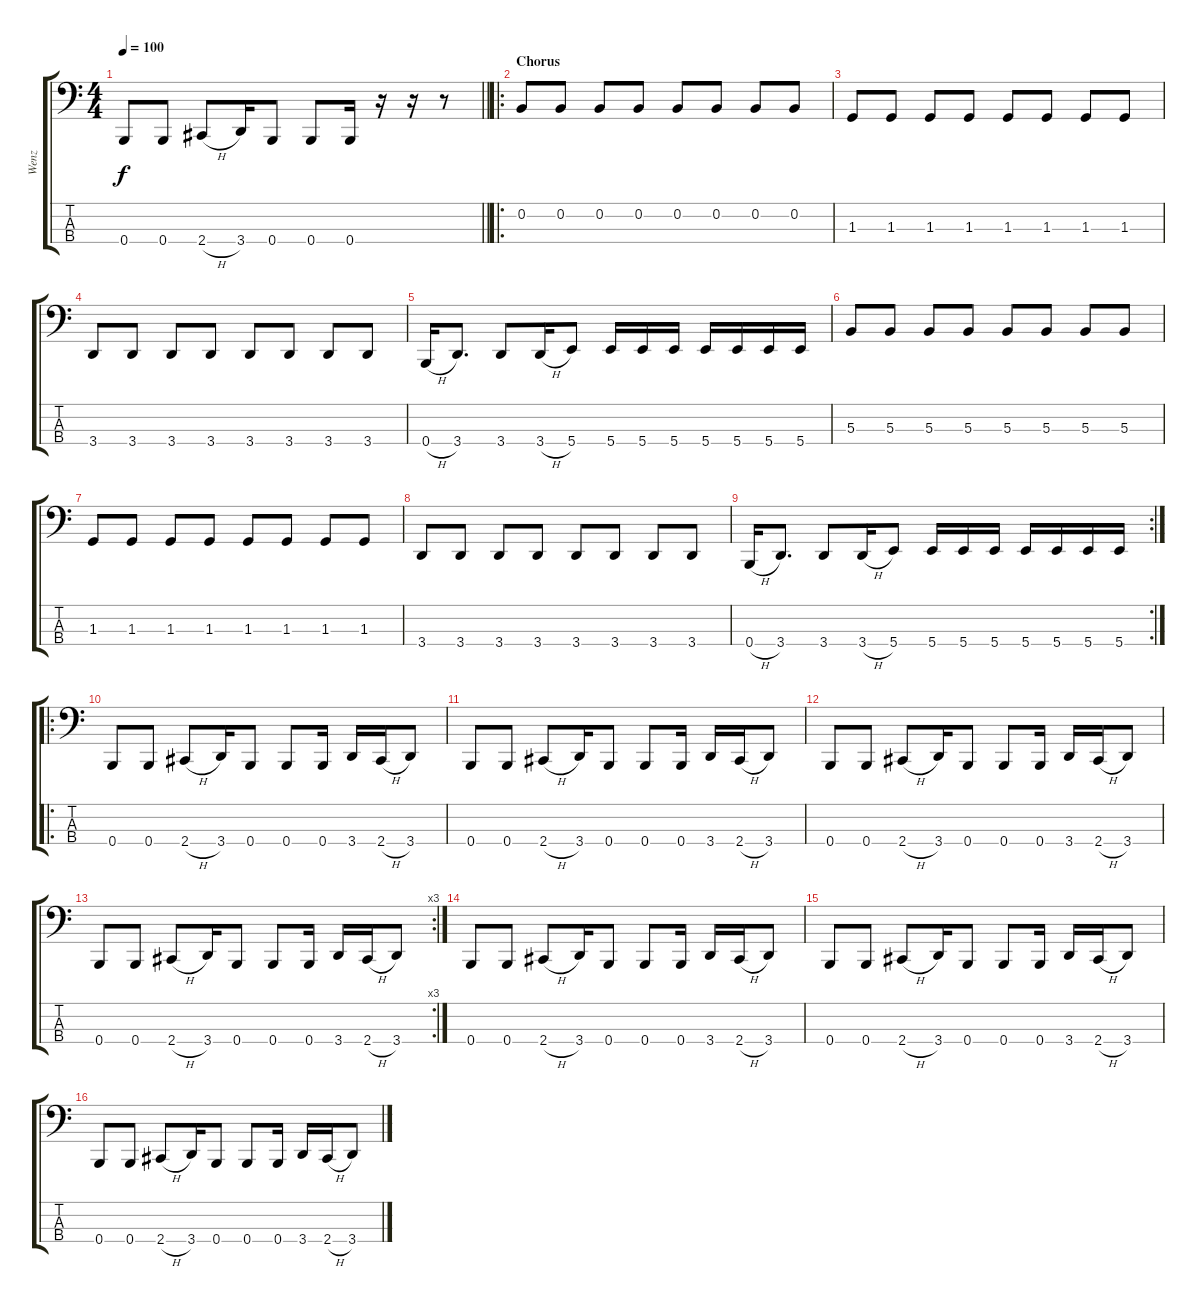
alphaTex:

\track ("Wenz" "Wenz") {instrument electricbasspick}
\staff {score tabs}
\tuning (E2 B1 Gb1 B0) {hide}
\ts (4 4)
\tempo 100
\clef f4
\barLineRight lightlight
\ks c
0.4.8{dy f} 0.4.8 2.4{h}.8 3.4.16 0.4.8 0.4.8 0.4.16 r.16 r.16 r.8 |
\ro
\section ("" "Chorus")
0.2.8 0.2.8 0.2.8 0.2.8 0.2.8 0.2.8 0.2.8 0.2.8 |
1.3.8 1.3.8 1.3.8 1.3.8 1.3.8 1.3.8 1.3.8 1.3.8 |
3.4.8 3.4.8 3.4.8 3.4.8 3.4.8 3.4.8 3.4.8 3.4.8 |
0.4{h}.16 3.4.8{d} 3.4.8 3.4{h}.16 5.4.8 5.4.16 5.4.16 5.4.16 5.4.16 5.4.16 5.4.16 5.4.16 |
5.3.8 5.3.8 5.3.8 5.3.8 5.3.8 5.3.8 5.3.8 5.3.8 |
1.3.8 1.3.8 1.3.8 1.3.8 1.3.8 1.3.8 1.3.8 1.3.8 |
3.4.8 3.4.8 3.4.8 3.4.8 3.4.8 3.4.8 3.4.8 3.4.8 |
\rc 2
0.4{h}.16 3.4.8{d} 3.4.8 3.4{h}.16 5.4.8 5.4.16 5.4.16 5.4.16 5.4.16 5.4.16 5.4.16 5.4.16 |
\ro
0.4.8 0.4.8 2.4{h}.8 3.4.16 0.4.8 0.4.8 0.4.16 3.4.16 2.4{h}.16 3.4.8 |
0.4.8 0.4.8 2.4{h}.8 3.4.16 0.4.8 0.4.8 0.4.16 3.4.16 2.4{h}.16 3.4.8 |
0.4.8 0.4.8 2.4{h}.8 3.4.16 0.4.8 0.4.8 0.4.16 3.4.16 2.4{h}.16 3.4.8 |
\rc 3
0.4.8 0.4.8 2.4{h}.8 3.4.16 0.4.8 0.4.8 0.4.16 3.4.16 2.4{h}.16 3.4.8 |
0.4.8 0.4.8 2.4{h}.8 3.4.16 0.4.8 0.4.8 0.4.16 3.4.16 2.4{h}.16 3.4.8 |
0.4.8 0.4.8 2.4{h}.8 3.4.16 0.4.8 0.4.8 0.4.16 3.4.16 2.4{h}.16 3.4.8 |
0.4.8 0.4.8 2.4{h}.8 3.4.16 0.4.8 0.4.8 0.4.16 3.4.16 2.4{h}.16 3.4.8
